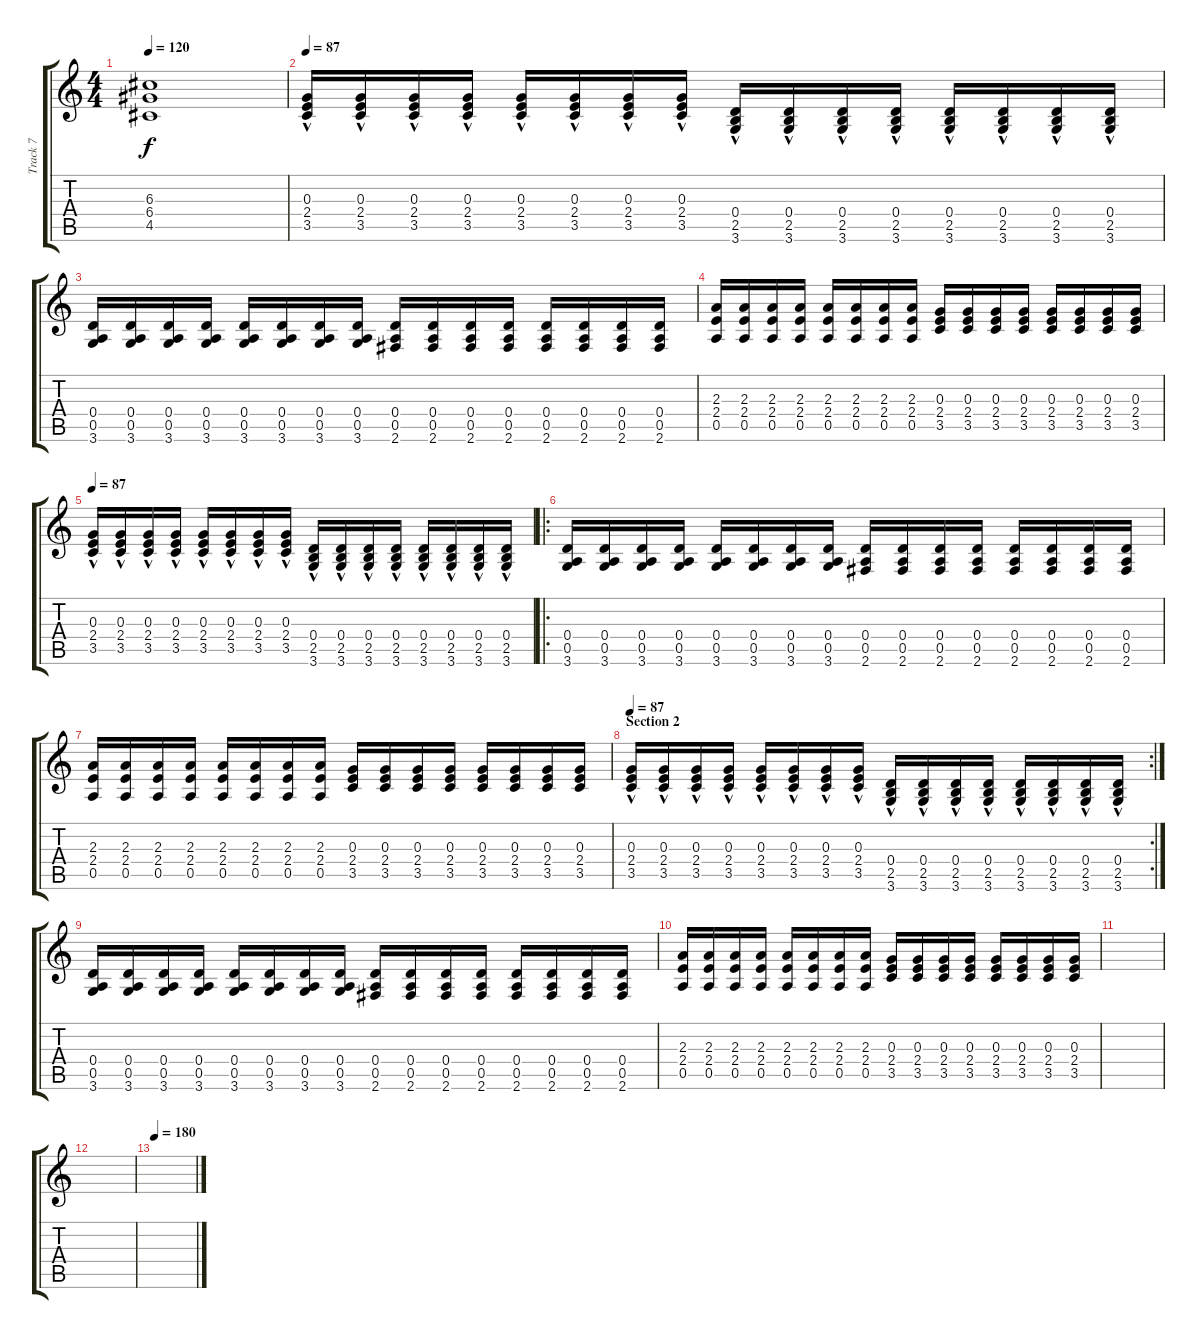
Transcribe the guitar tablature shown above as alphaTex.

\track ("Track 7" "Track 7") {instrument distortionguitar}
\staff {score tabs}
\tuning (E4 B3 G3 D3 A2 E2) {hide}
\ts (4 4)
\tempo 120
\clef g2
\ks c
(6.3{t} 6.4{t} 4.5{t}).1{dy f} |
\tempo 87
(0.3{hac} 2.4 3.5).16 (0.3{hac} 2.4 3.5).16 (0.3{hac} 2.4 3.5).16 (0.3{hac} 2.4 3.5).16 (0.3{hac} 2.4 3.5).16 (0.3{hac} 2.4 3.5).16 (0.3{hac} 2.4 3.5).16 (0.3{hac} 2.4 3.5).16 (0.4{hac} 2.5 3.6).16 (0.4{hac} 2.5 3.6).16 (0.4{hac} 2.5 3.6).16 (0.4{hac} 2.5 3.6).16 (0.4{hac} 2.5 3.6).16 (0.4{hac} 2.5 3.6).16 (0.4{hac} 2.5 3.6).16 (0.4{hac} 2.5 3.6).16 |
(0.4 0.5 3.6).16 (0.4 0.5 3.6).16 (0.4 0.5 3.6).16 (0.4 0.5 3.6).16 (0.4 0.5 3.6).16 (0.4 0.5 3.6).16 (0.4 0.5 3.6).16 (0.4 0.5 3.6).16 (0.4 0.5 2.6).16 (0.4 0.5 2.6).16 (0.4 0.5 2.6).16 (0.4 0.5 2.6).16 (0.4 0.5 2.6).16 (0.4 0.5 2.6).16 (0.4 0.5 2.6).16 (0.4 0.5 2.6).16 |
(2.3 2.4 0.5).16 (2.3 2.4 0.5).16 (2.3 2.4 0.5).16 (2.3 2.4 0.5).16 (2.3 2.4 0.5).16 (2.3 2.4 0.5).16 (2.3 2.4 0.5).16 (2.3 2.4 0.5).16 (0.3 2.4 3.5).16 (0.3 2.4 3.5).16 (0.3 2.4 3.5).16 (0.3 2.4 3.5).16 (0.3 2.4 3.5).16 (0.3 2.4 3.5).16 (0.3 2.4 3.5).16 (0.3 2.4 3.5).16 |
\tempo 87
(0.3{hac} 2.4 3.5).16 (0.3{hac} 2.4 3.5).16 (0.3{hac} 2.4 3.5).16 (0.3{hac} 2.4 3.5).16 (0.3{hac} 2.4 3.5).16 (0.3{hac} 2.4 3.5).16 (0.3{hac} 2.4 3.5).16 (0.3{hac} 2.4 3.5).16 (0.4{hac} 2.5 3.6).16 (0.4{hac} 2.5 3.6).16 (0.4{hac} 2.5 3.6).16 (0.4{hac} 2.5 3.6).16 (0.4{hac} 2.5 3.6).16 (0.4{hac} 2.5 3.6).16 (0.4{hac} 2.5 3.6).16 (0.4{hac} 2.5 3.6).16 |
\ro
(0.4 0.5 3.6).16 (0.4 0.5 3.6).16 (0.4 0.5 3.6).16 (0.4 0.5 3.6).16 (0.4 0.5 3.6).16 (0.4 0.5 3.6).16 (0.4 0.5 3.6).16 (0.4 0.5 3.6).16 (0.4 0.5 2.6).16 (0.4 0.5 2.6).16 (0.4 0.5 2.6).16 (0.4 0.5 2.6).16 (0.4 0.5 2.6).16 (0.4 0.5 2.6).16 (0.4 0.5 2.6).16 (0.4 0.5 2.6).16 |
(2.3 2.4 0.5).16 (2.3 2.4 0.5).16 (2.3 2.4 0.5).16 (2.3 2.4 0.5).16 (2.3 2.4 0.5).16 (2.3 2.4 0.5).16 (2.3 2.4 0.5).16 (2.3 2.4 0.5).16 (0.3 2.4 3.5).16 (0.3 2.4 3.5).16 (0.3 2.4 3.5).16 (0.3 2.4 3.5).16 (0.3 2.4 3.5).16 (0.3 2.4 3.5).16 (0.3 2.4 3.5).16 (0.3 2.4 3.5).16 |
\rc 2
\section ("" "Section 2")
\tempo 87
(0.3{hac} 2.4 3.5).16 (0.3{hac} 2.4 3.5).16 (0.3{hac} 2.4 3.5).16 (0.3{hac} 2.4 3.5).16 (0.3{hac} 2.4 3.5).16 (0.3{hac} 2.4 3.5).16 (0.3{hac} 2.4 3.5).16 (0.3{hac} 2.4 3.5).16 (0.4{hac} 2.5 3.6).16 (0.4{hac} 2.5 3.6).16 (0.4{hac} 2.5 3.6).16 (0.4{hac} 2.5 3.6).16 (0.4{hac} 2.5 3.6).16 (0.4{hac} 2.5 3.6).16 (0.4{hac} 2.5 3.6).16 (0.4{hac} 2.5 3.6).16 |
(0.4 0.5 3.6).16{volume 0} (0.4 0.5 3.6).16 (0.4 0.5 3.6).16 (0.4 0.5 3.6).16 (0.4 0.5 3.6).16 (0.4 0.5 3.6).16 (0.4 0.5 3.6).16 (0.4 0.5 3.6).16 (0.4 0.5 2.6).16 (0.4 0.5 2.6).16 (0.4 0.5 2.6).16 (0.4 0.5 2.6).16 (0.4 0.5 2.6).16 (0.4 0.5 2.6).16 (0.4 0.5 2.6).16 (0.4 0.5 2.6).16 |
(2.3 2.4 0.5).16 (2.3 2.4 0.5).16 (2.3 2.4 0.5).16 (2.3 2.4 0.5).16 (2.3 2.4 0.5).16 (2.3 2.4 0.5).16 (2.3 2.4 0.5).16 (2.3 2.4 0.5).16 (0.3 2.4 3.5).16 (0.3 2.4 3.5).16 (0.3 2.4 3.5).16 (0.3 2.4 3.5).16 (0.3 2.4 3.5).16 (0.3 2.4 3.5).16 (0.3 2.4 3.5).16 (0.3 2.4 3.5).16 |
|
|
\tempo 180
